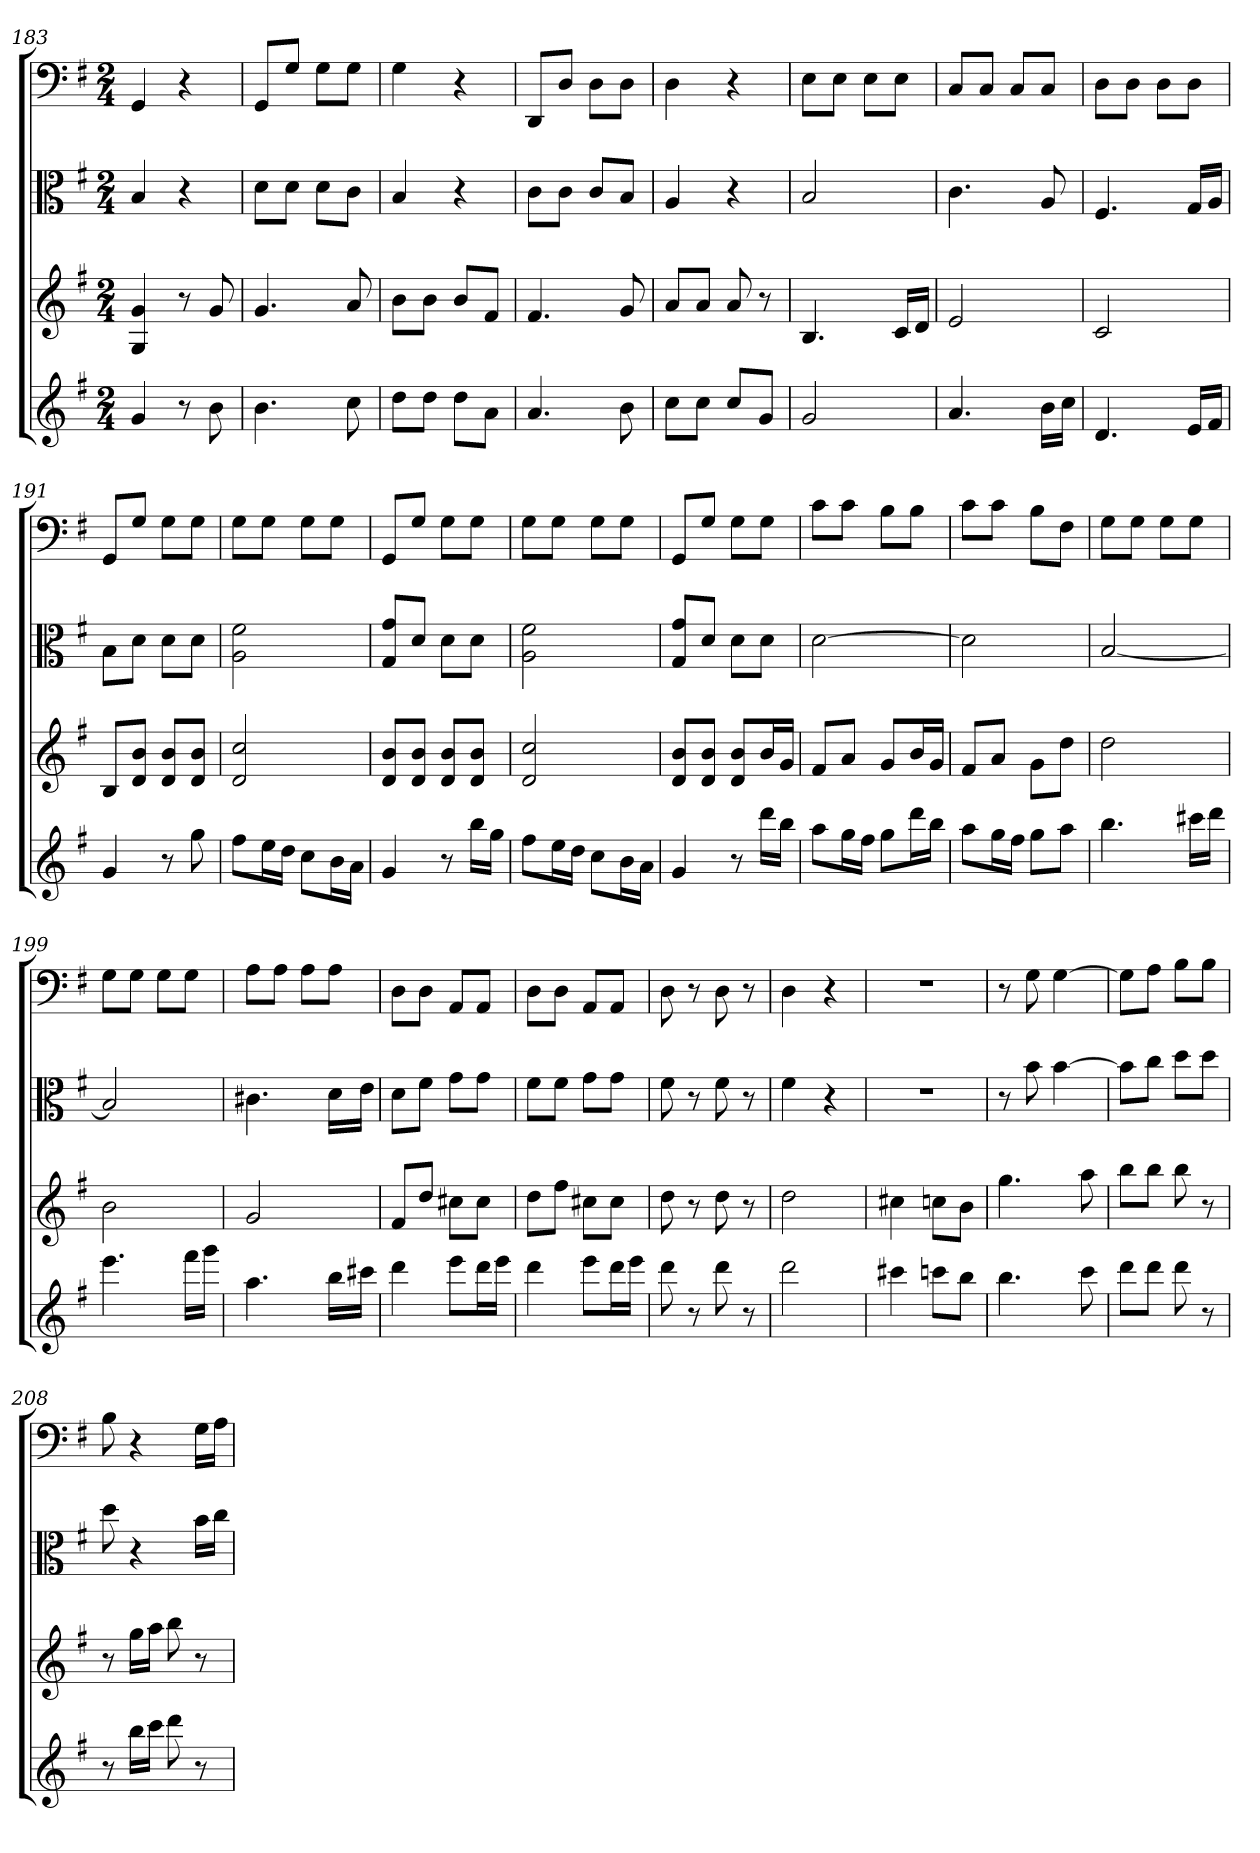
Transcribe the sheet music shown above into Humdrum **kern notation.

**kern	**kern	**kern	**kern
*part4	*part3	*part2	*part1
*staff4	*staff3	*staff2	*staff1
*	*	*clefC3	*clefF4
*k[f#]	*k[f#]	*k[f#]	*k[f#]
*G:	*G:	*G:	*G:
*M2/4	*M2/4	*M2/4	*M2/4
=183	=183	=183	=183
4g	4G 4g	4B	4GG
8r	8r	4r	4r
8b	8g	.	.
=184	=184	=184	=184
4.b	4.g	8d\L	8GG/L
.	.	8d\J	8G/J
.	.	8d\L	8G\L
8cc	8a	8c\J	8G\J
=185	=185	=185	=185
8ddL	8bL	4B	4G
8ddJ	8bJ	.	.
8ddL	8bL	4r	4r
8aJ	8f#J	.	.
=186	=186	=186	=186
4.a	4.f#	8c\L	8DD/L
.	.	8c\J	8D/J
.	.	8c/L	8D\L
8b	8g	8B/J	8D\J
=187	=187	=187	=187
8ccL	8aL	4A	4D
8ccJ	8aJ	.	.
8ccL	8a	4r	4r
8gJ	8r	.	.
=188	=188	=188	=188
2g	4.B	2B	8E\L
.	.	.	8E\J
.	.	.	8E\L
.	16cLL	.	8E\J
.	16dJJ	.	.
=189	=189	=189	=189
4.a	2e	4.c	8C/L
.	.	.	8C/J
.	.	.	8C/L
16bLL	.	8A	8C/J
16ccJJ	.	.	.
=190	=190	=190	=190
4.d	2c	4.F#	8D\L
.	.	.	8D\J
.	.	.	8D\L
16eLL	.	16G/LL	8D\J
16f#JJ	.	16A/JJ	.
=191	=191	=191	=191
4g	8BL	8B\L	8GG/L
.	8d 8bJ	8d\J	8G/J
8r	8d 8bL	8d\L	8G\L
8gg	8d 8bJ	8d\J	8G\J
=192	=192	=192	=192
8ff#L	2d 2cc	2A 2f#	8G\L
16eeL	.	.	8G\J
16ddJJ	.	.	.
8ccL	.	.	8G\L
16bL	.	.	8G\J
16aJJ	.	.	.
=193	=193	=193	=193
4g	8d 8bL	8G/ 8g/L	8GG/L
.	8d 8bJ	8d/J	8G/J
8r	8d 8bL	8d\L	8G\L
16bbLL	8d 8bJ	8d\J	8G\J
16ggJJ	.	.	.
=194	=194	=194	=194
8ff#L	2d 2cc	2A 2f#	8G\L
16eeL	.	.	8G\J
16ddJJ	.	.	.
8ccL	.	.	8G\L
16bL	.	.	8G\J
16aJJ	.	.	.
=195	=195	=195	=195
4g	8d 8bL	8G/ 8g/L	8GG/L
.	8d 8bJ	8d/J	8G/J
8r	8d 8bL	8d\L	8G\L
16dddLL	16bL	8d\J	8G\J
16bbJJ	16gJJ	.	.
=196	=196	=196	=196
8aaL	8f#L	[2d	8c\L
16ggL	8aJ	.	8c\J
16ff#JJ	.	.	.
8ggL	8gL	.	8B\L
16dddL	16bL	.	8B\J
16bbJJ	16gJJ	.	.
=197	=197	=197	=197
8aaL	8f#L	2d]	8c\L
16ggL	8aJ	.	8c\J
16ff#JJ	.	.	.
8ggL	8gL	.	8B\L
8aaJ	8ddJ	.	8F#\J
=198	=198	=198	=198
4.bb	2dd	[2B	8G\L
.	.	.	8G\J
.	.	.	8G\L
16ccc#XLL	.	.	8G\J
16dddJJ	.	.	.
=199	=199	=199	=199
4.eee	2b	2B]	8G\L
.	.	.	8G\J
.	.	.	8G\L
16fff#LL	.	.	8G\J
16gggJJ	.	.	.
=200	=200	=200	=200
4.aa	2g	4.c#X	8A\L
.	.	.	8A\J
.	.	.	8A\L
16bbLL	.	16d\LL	8A\J
16ccc#XJJ	.	16e\JJ	.
=201	=201	=201	=201
4ddd	8f#L	8d\L	8D\L
.	8ddJ	8f#\J	8D\J
8eeeL	8cc#XL	8g\L	8AA/L
16dddL	8cc#J	8g\J	8AA/J
16eeeJJ	.	.	.
=202	=202	=202	=202
4ddd	8ddL	8f#\L	8D\L
.	8ff#J	8f#\J	8D\J
8eeeL	8cc#XL	8g\L	8AA/L
16dddL	8cc#J	8g\J	8AA/J
16eeeJJ	.	.	.
=203	=203	=203	=203
8ddd	8dd	8f#	8D
8r	8r	8r	8r
8ddd	8dd	8f#	8D
8r	8r	8r	8r
=204	=204	=204	=204
2ddd	2dd	4f#	4D
.	.	4r	4r
=205	=205	=205	=205
4ccc#X	4cc#X	2r	2r
8cccnL	8ccnL	.	.
8bbJ	8bJ	.	.
=206	=206	=206	=206
4.bb	4.gg	8r	8r
.	.	8b	8G
.	.	[4b	[4G
8ccc	8aa	.	.
=207	=207	=207	=207
8dddL	8bbL	8b\L]	8G\L]
8dddJ	8bbJ	8cc\J	8A\J
8ddd	8bb	8dd\L	8B\L
8r	8r	8dd\J	8B\J
=208	=208	=208	=208
8r	8r	8dd	8B
16bbLL	16ggLL	4r	4r
16cccJJ	16aaJJ	.	.
8ddd	8bb	.	.
8r	8r	16b\LL	16G\LL
.	.	16cc\JJ	16A\JJ
=	=	=	=
*-	*-	*-	*-
